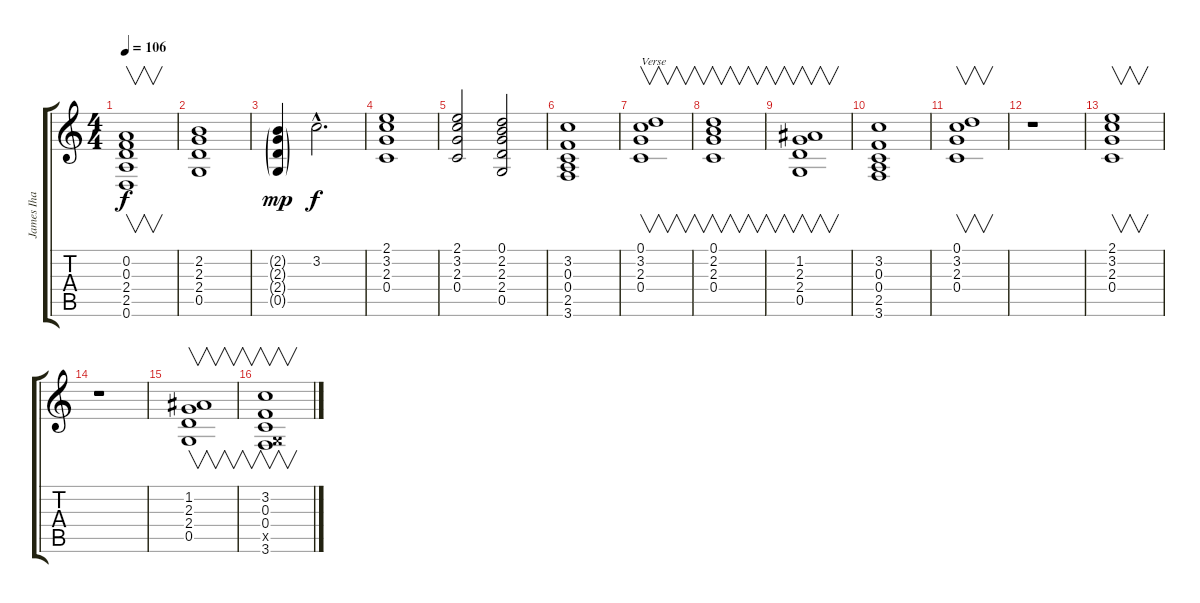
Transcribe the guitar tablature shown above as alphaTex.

\track ("James Iha" "James Iha") {instrument electricguitarclean}
\staff {score tabs}
\tuning (D4 A3 F3 C3 G2 D2) {hide}
\ts (4 4)
\tempo 106
\clef g2
\ks c
(0.2 0.3 2.4 2.5 0.6).1{v dy f} |
(2.2 2.3 2.4 0.5).1 |
(2.2{g} 2.3{g} 2.4{g} 0.5{g}).4{dy mp} 3.2{hac}.2{d dy f} |
(2.1 3.2 2.3 0.4).1 |
(2.1 3.2 2.3 0.4).2 (0.1 2.2 2.3 2.4 0.5).2 |
(3.2 0.3 0.4 2.5 3.6).1 |
(0.1 3.2 2.3 0.4).1{v txt "Verse"} |
(0.1 2.2 2.3 0.4).1{v} |
(1.2 2.3 2.4 0.5).1{v} |
(3.2 0.3 0.4 2.5 3.6).1 |
(0.1 3.2 2.3 0.4).1{v} |
r.1 |
(2.1 3.2 2.3 0.4).1{v} |
r.1 |
(1.2 2.3 2.4 0.5).1{v} |
(3.2 0.3 0.4 0.5{x} 3.6).1{v}
